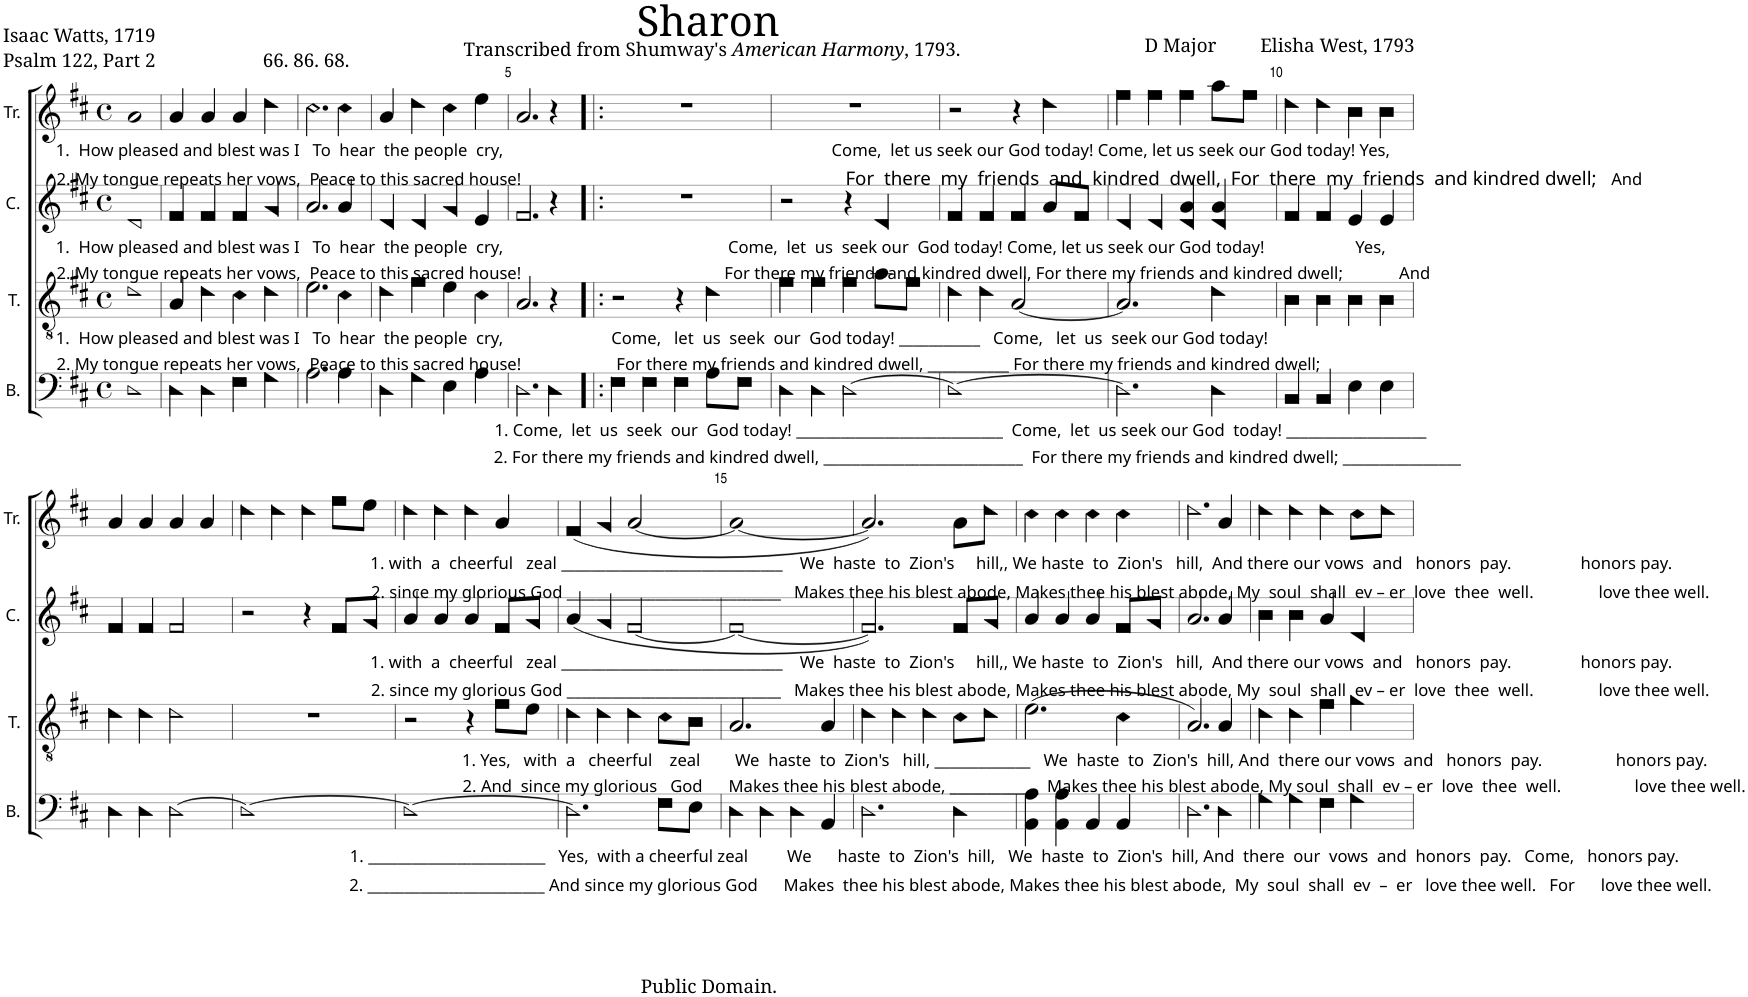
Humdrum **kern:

**kern	**kern	**kern	**kern
*part4	*part3	*part2	*part1
*staff4	*staff3	*staff2	*staff1
*I"B.	*I"T.	*I"C.	*I"Tr.
*I'B.	*I'T.	*I'C.	*I'Tr.
*clefF4	*clefGv2	*clefG2	*clefG2
*k[f#c#]	*k[f#c#]	*k[f#c#]	*k[f#c#]
*M4/4	*M4/4	*M4/4	*M4/4
*met(c)	*met(c)	*met(c)	*met(c)
=1	=1	=1	=1
!	!	!	!LO:TX:b:t=1.  How pleased and blest was I   To  hear  the people  cry,                                                                            Come,  let us seek our God today! Come, let us seek our God today! Yes,
!	!	!	!LO:TX:b:t=2. My tongue repeats her vows,  Peace to this sacred house!
!	!	!	!LO:TX:b:t=For  there  my  friends  and  kindred  dwell,  For  there  my  friends  and kindred dwell;
!	!	!	!LO:TX:b:t=And
!	!	!LO:TX:b:t=1.  How pleased and blest was I   To  hear  the people  cry,                                                    Come,  let  us  seek our  God today! Come, let us seek our God today!                     Yes,	!
!	!	!LO:TX:b:t=2. My tongue repeats her vows,  Peace to this sacred house!                                               For there my friends and kindred dwell, For there my friends and kindred dwell;             And	!
!	!LO:TX:b:t=1.  How pleased and blest was I   To  hear  the people  cry,                         Come,   let  us  seek  our  God today! ___________   Come,   let  us  seek our God today!	!	!
!	!LO:TX:b:t=2. My tongue repeats her vows,  Peace to this sacred house!                      For there my friends and kindred dwell, ___________ For there my friends and kindred dwell;	!	!
1D!	1d!	1d!	1a!
=2	=2	=2	=2
4D!\	4A!/	4f#!/	4a!/
4D!\	4d!\	4f#!/	4a!/
4F#!\	4c#!\	4f#!/	4a!/
4G!\	4d!\	4g!/	4dd!\
=3	=3	=3	=3
2.A!\	2.e!\	2.a!/	2.cc#!\
4A!\	4c#!\	4a!/	4cc#!\
=4	=4	=4	=4
4D!\	4d!\	4d!/	4a!/
4G!\	4f#!\	4d!/	4dd!\
4E!\	4e!\	4g!/	4cc#!\
4A!\	4c#!\	4e!/	4ee!\
=5	=5	=5	=5
2.D!\	2.A!/	2.f#!/	2.a!/
!LO:TX:b:t=1. Come,  let  us  seek  our  God today! ____________________________  Come,  let  us seek our God  today! ___________________	!	!	!
!LO:TX:b:t=2. For there my friends and kindred dwell, ___________________________  For there my friends and kindred dwell; ________________	!	!	!
4D!\	4r	4r	4r
=6!|:	=6!|:	=6!|:	=6!|:
4F#!\	2r	1r	1r
4F#!\	.	.	.
4F#!\	4r	.	.
8A!\L	4d!\	.	.
8F#!\J	.	.	.
=7	=7	=7	=7
4D!\	4f#!\	2r	1r
4D!\	4f#!\	.	.
[2D!\	4f#!\	4r	.
.	8a!\L	4d!/	.
.	8f#!\J	.	.
=8	=8	=8	=8
1D!_	4d!\	4f#!/	2r
.	4d!\	4f#!/	.
.	[2A!/	4f#!/	4r
.	.	8a!/L	4dd!\
.	.	8f#!/J	.
=9	=9	=9	=9
2.D!\]	2.A!/]	4d!/	4ff#!\
.	.	4d!/	4ff#!\
.	.	4d!/ 4a!/	4ff#!\
4D!\	4d!\	4d!/ 4a!/	8aa!\L
.	.	.	8ff#!\J
=10	=10	=10	=10
4BB!/	4B!\	4f#!/	4dd!\
4BB!/	4B!\	4f#!/	4dd!\
4E!\	4B!\	4e!/	4b!\
4E!\	4B!\	4e!/	4b!\
!!LO:LB:g=z
=11	=11	=11	=11
4D!\	4d!\	4f#!/	4a!/
4D!\	4d!\	4f#!/	4a!/
[2D!\	2d!\	2f#!/	4a!/
.	.	.	4a!/
=12	=12	=12	=12
1D!_	1r	2r	4dd!\
.	.	.	4dd!\
.	.	4r	4dd!\
.	.	8f#!/L	8ff#!\L
.	.	8g!/J	8ee!\J
=13	=13	=13	=13
!	!	!	!LO:TX:b:t=1. with  a  cheerful   zeal ______________________________    We  haste  to  Zion's     hill,, We haste  to  Zion's   hill,  And there our vows  and   honors  pay.                honors pay.
!	!	!	!LO:TX:b:t=2. since my glorious God _____________________________   Makes thee his blest abode, Makes thee his blest abode, My  soul  shall  ev – er  love  thee  well.               love thee well.
!	!	!LO:TX:b:t=1. with  a  cheerful   zeal ______________________________    We  haste  to  Zion's     hill,, We haste  to  Zion's   hill,  And there our vows  and   honors  pay.                honors pay.	!
!	!	!LO:TX:b:t=2. since my glorious God _____________________________   Makes thee his blest abode, Makes thee his blest abode, My  soul  shall  ev – er  love  thee  well.               love thee well.	!
!LO:TX:b:t=1. ________________________   Yes,  with a cheerful zeal         We      haste  to  Zion's  hill,   We  haste  to  Zion's  hill, And  there  our  vows  and  honors  pay.   Come,   honors pay.	!	!	!
!LO:TX:b:t=2. ________________________ And since my glorious God      Makes  thee his blest abode, Makes thee his blest abode,  My  soul  shall  ev  –  er   love thee well.   For      love thee well.	!	!	!
1D!_	2r	4a!/	4dd!\
.	.	4a!/	4dd!\
.	4r	4a!/	4dd!\
!	!LO:TX:b:t=1. Yes,   with  a   cheerful    zeal        We  haste  to  Zion's   hill, _____________   We  haste  to  Zion's  hill, And  there our vows  and   honors  pay.                 honors pay.	!	!
!	!LO:TX:b:t=2. And  since my glorious   God      Makes thee his blest abode, ____________  Makes thee his blest abode, My soul  shall  ev – er  love  thee  well.                 love thee well.	!	!
.	8f#!\L	8f#!/L	4a!/
.	8e!\J	8g!/J	.
=14	=14	=14	=14
2.D!\]	4d!\	(<4a!/	(<4f#!/
.	4d!\	4g!/	4g!/
.	4d!\	[2f#!/	[2a!/
8F#!\L	8c#!\L	.	.
8E!\J	8B!\J	.	.
=15	=15	=15	=15
4D!\	2.A!/	1f#!_	1a!_
4D!\	.	.	.
4D!\	.	.	.
4AA!/	4A!/	.	.
=16	=16	=16	=16
2.D!\	4d!\	2.f#!/])	2.a!/])
.	4d!\	.	.
.	4d!\	.	.
4D!\	8c#!\L	8f#!/L	8a!\L
.	8d!\J	8g!/J	8dd!\J
=17	=17	=17	=17
4AA!\ 4A!\	(2.e!\	4a!/	4cc#!\
4AA!\ 4A!\	.	4a!/	4cc#!\
4AA!/	.	4a!/	4cc#!\
4AA!/	4c#!\	8f#!/L	4cc#!\
.	.	8g!/J	.
=18	=18	=18	=18
2.D!\	2.A!/)	2.a!/	2.dd!\
4D!\	4A!/	4a!/	4a!/
=19	=19	=19	=19
4G!\	4d!\	4b!\	4dd!\
4G!\	4d!\	4b!\	4dd!\
4F#!\	4f#!\	4a!/	4dd!\
4G!\	4g!\	4d!/	8cc#!\L
.	.	.	8dd!\J
=	=	=	=
*-	*-	*-	*-
